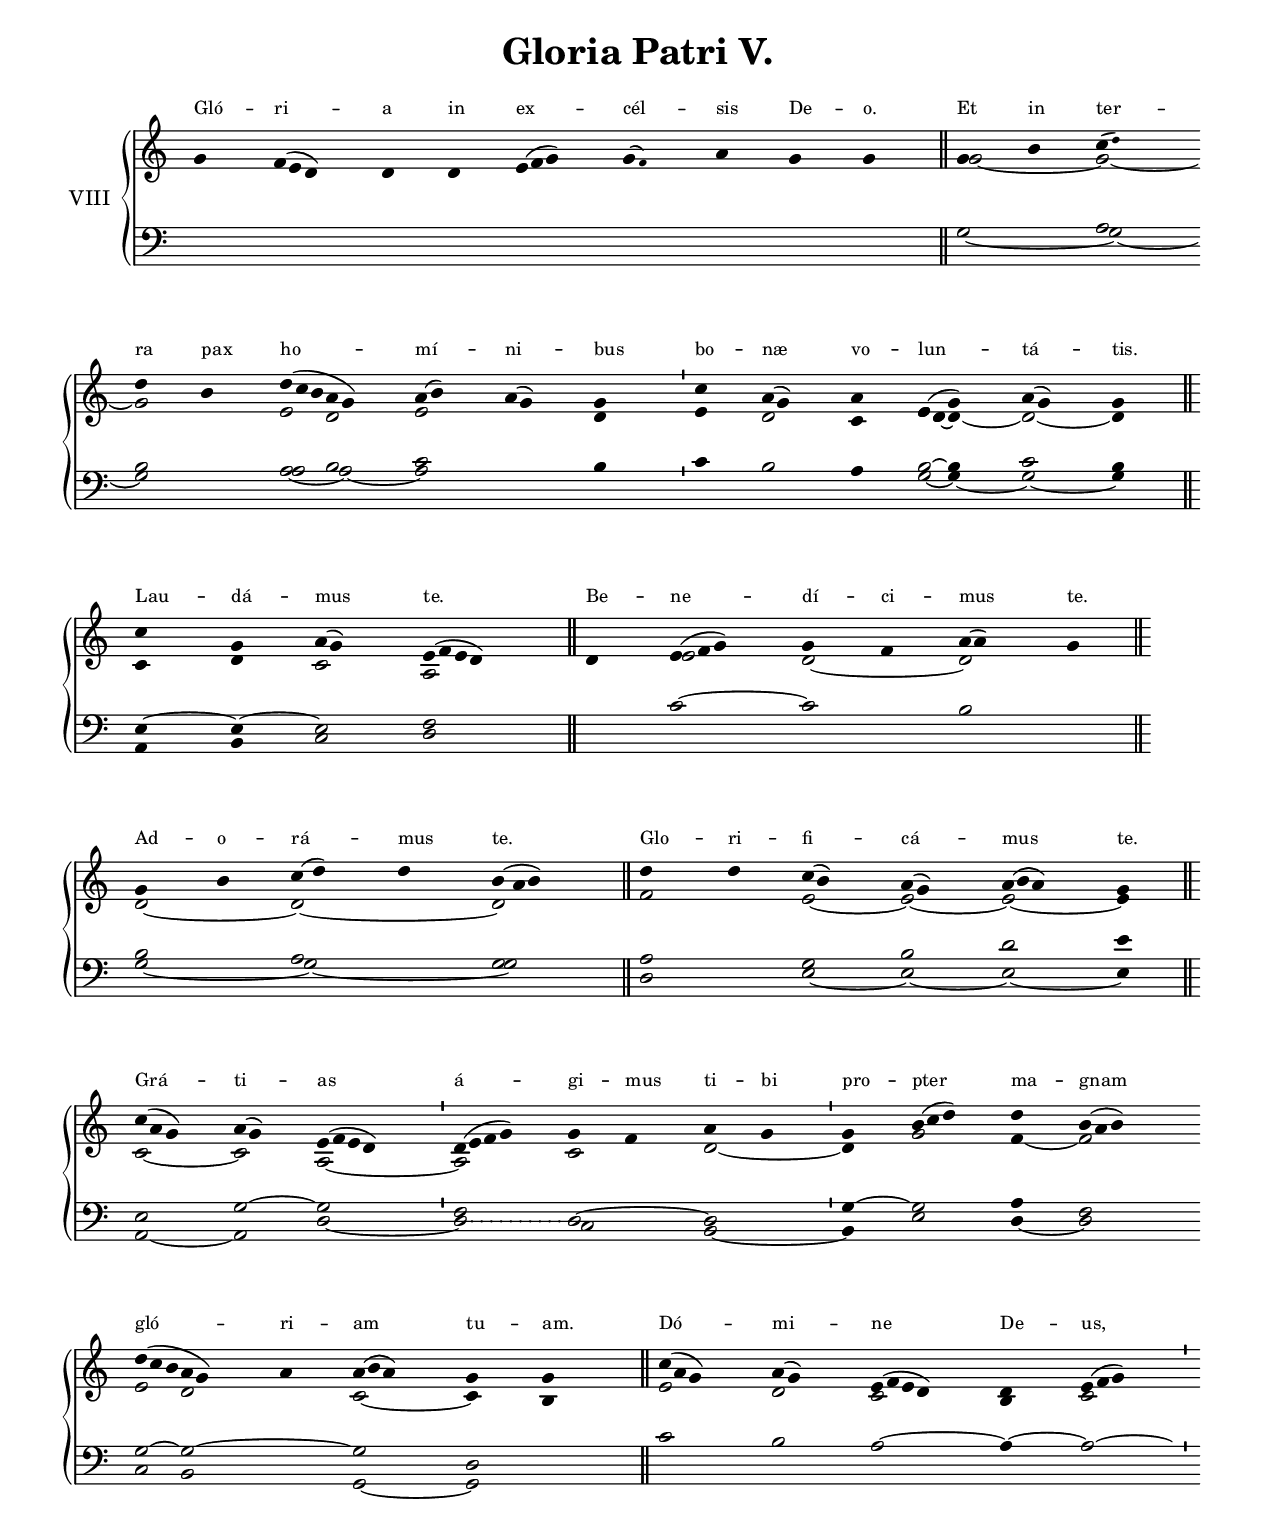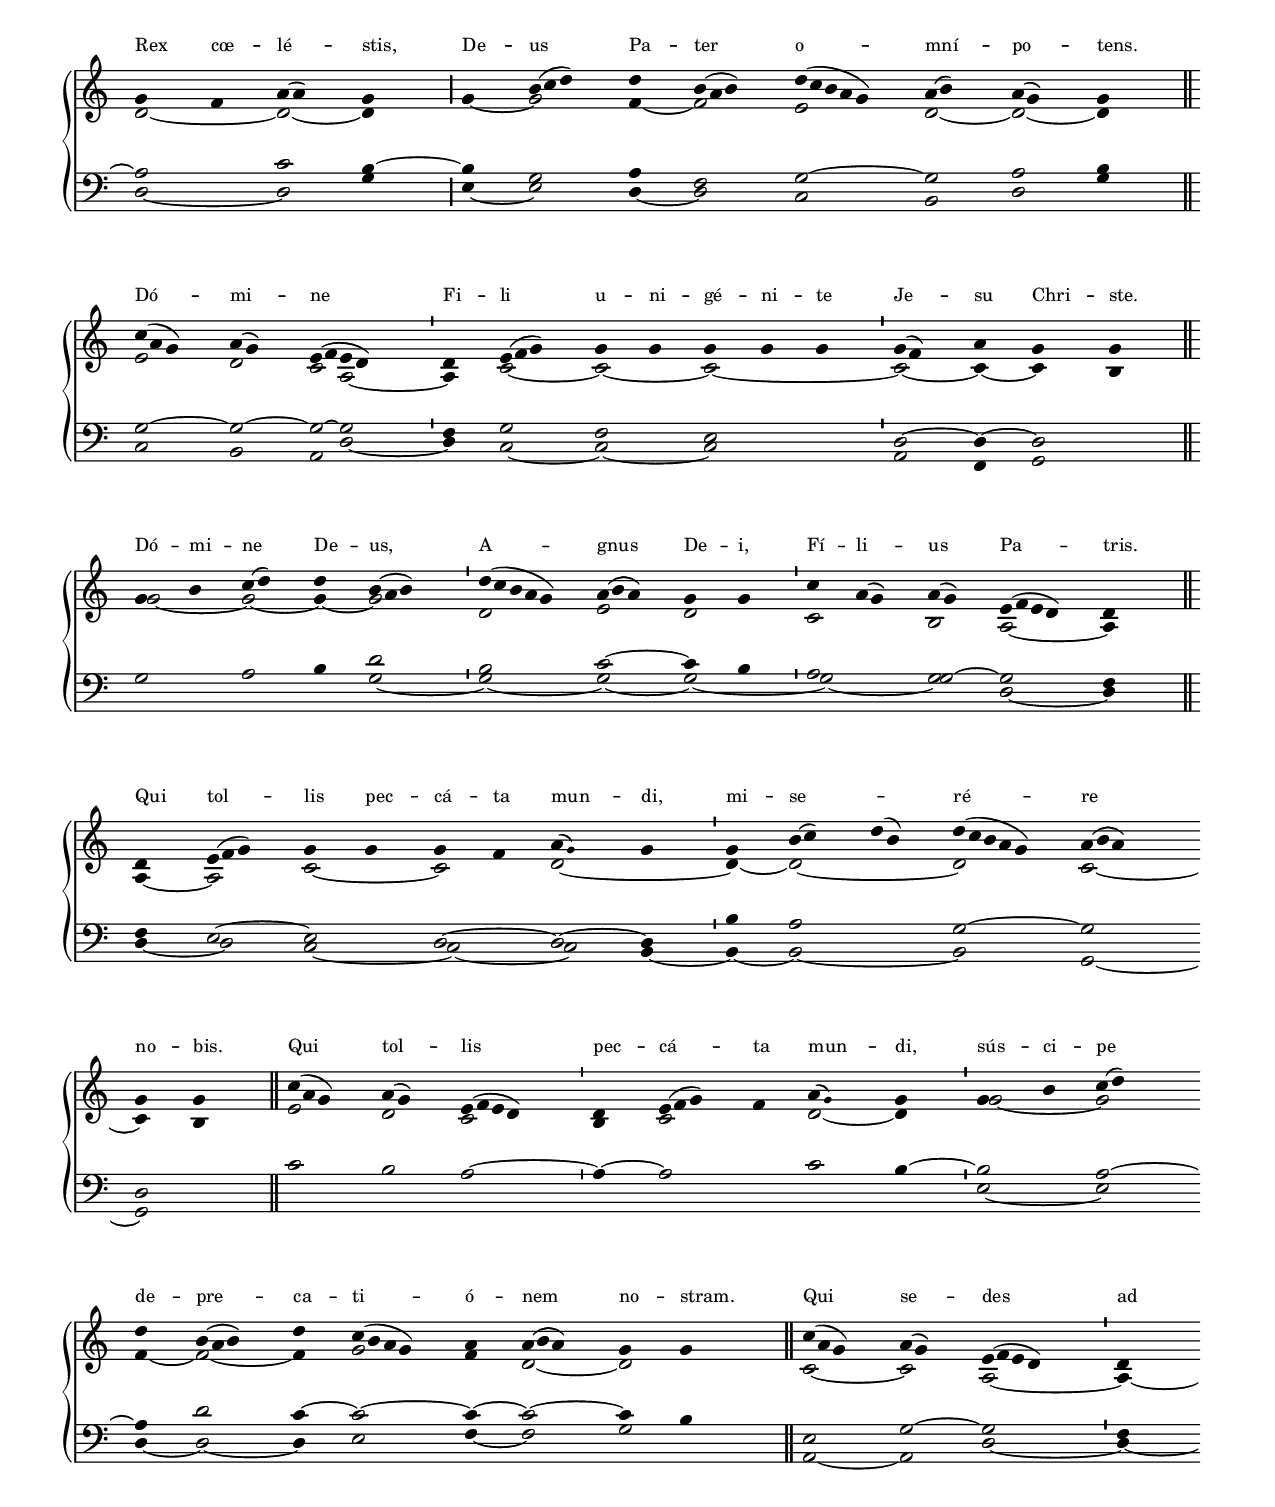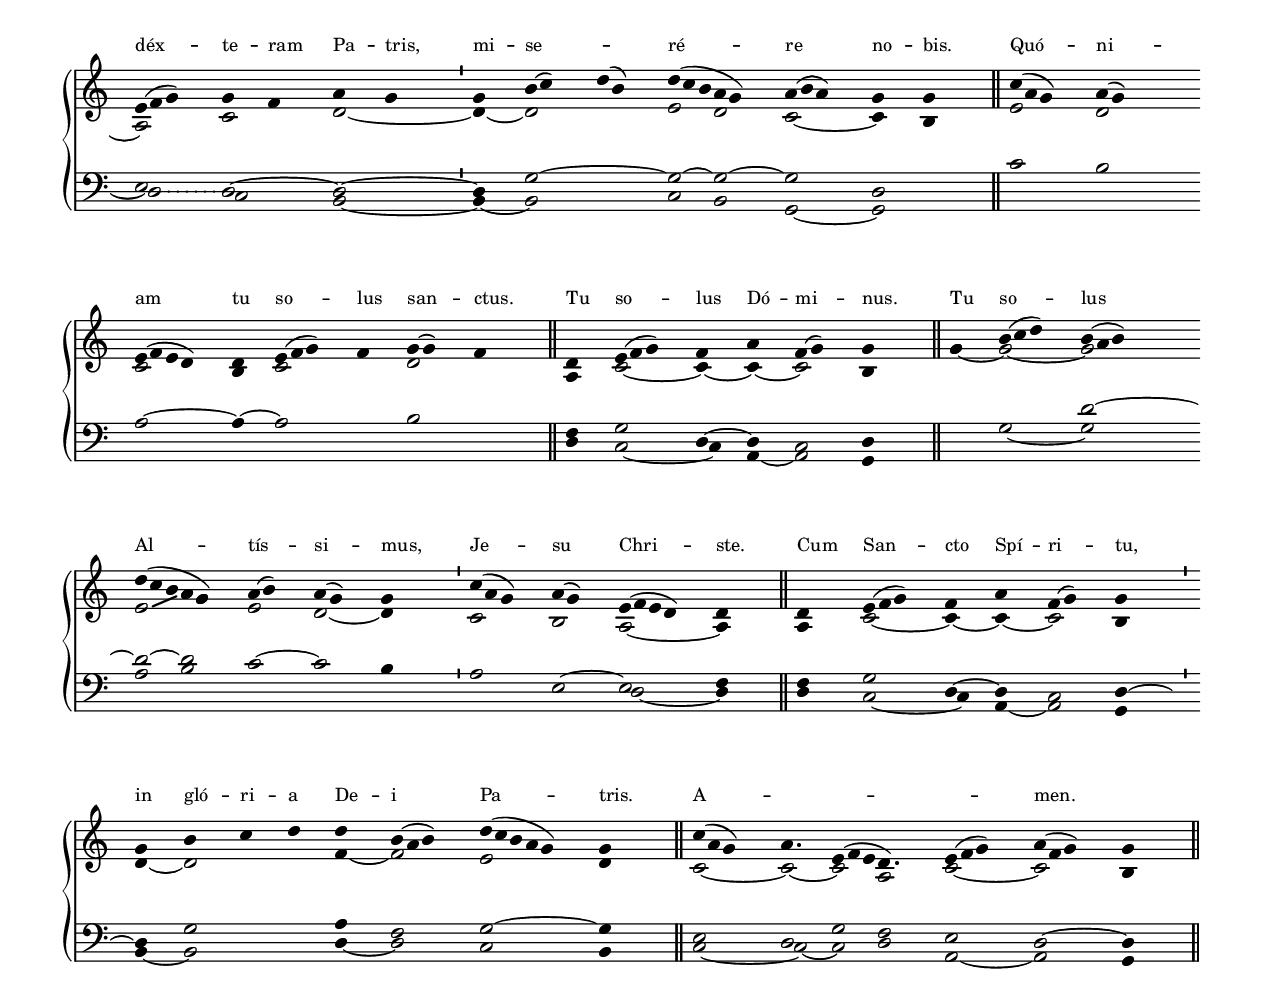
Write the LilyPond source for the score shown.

\version "2.18"
\include "gregorian.ly"
\include "noh2.ily"

%Page reference: page v.30
%(volume.page)

global = {
 \key g \mixolydian
 \cadenzaOn 
 \override Glissando #'thickness = #2.0
}

\header {
  title = \markup \center-column {"Gloria Patri V." \vspace #1 }
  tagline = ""
  composer = ""
}

\paper {
 #(include-special-characters)
  oddHeaderMarkup = \markup \fill-line {
    \line {}
    \center-column {
      \on-the-fly #first-page     " "
      \on-the-fly #not-first-page ""
    }
    \line { \on-the-fly #print-page-number-check-first \fromproperty #'page:page-number-string }
  }
  evenHeaderMarkup = \markup \fill-line {
    \line { \on-the-fly #print-page-number-check-first \fromproperty #'page:page-number-string }
    \center-column { "" }
    \line {}
  }
}

chantText = \lyricmode {
Gló -- ri -- a in ex -- cél -- sis De -- o. 
Et in ter -- ra pax ho -- mí -- ni -- bus bo -- næ vo -- lun -- tá -- tis. 
Lau -- dá -- mus te. 
Be -- ne -- dí -- ci -- mus te. 
Ad -- o -- rá -- mus te. 
Glo -- ri -- fi -- cá -- mus te. 
Grá -- ti -- as á -- gi -- mus ti -- bi pro -- pter ma -- gnam gló -- ri -- am tu -- am. 
Dó -- mi -- ne De -- us, Rex cœ -- lé -- stis, 
De -- us Pa -- ter o -- mní -- po -- tens. 
Dó -- mi -- ne Fi -- li u -- ni -- gé -- ni -- te Je -- su Chri -- ste. 
Dó -- mi -- ne De -- us, A -- gnus De -- i, Fí -- li -- us Pa -- tris. 
Qui tol -- lis pec -- cá -- ta mun -- di, mi -- se -- _ ré -- re no -- bis. 
Qui tol -- lis pec -- cá -- ta mun -- di, sús -- ci -- pe de -- pre -- ca -- ti -- ó -- nem no -- stram. 
Qui se -- des ad déx -- te -- ram Pa -- tris, mi -- se -- _ ré -- re no -- bis. 
Quó -- ni -- am tu so -- lus san -- ctus. 
Tu so -- lus Dó -- mi -- nus. 
Tu so -- lus Al -- tís -- si -- mus, Je -- su Chri -- ste. 
Cum San -- cto Spí -- ri -- tu, in gló -- ri -- a De -- i Pa -- tris. 
A -- _ _ _ men. }

chantMusic = {
\tieDown   g'4 f'4 ( e'4 d'4) d'4 d'4 e'4 ( f'4 g'4) g'4 ( \once \tweak #'font-size #-4 f' ) a'4 g'4 g'4 \finalis
 g'4 b'4 c''4 ( \once \tweak #'font-size #-4 d'' ) \forceBreak
 d''4 b'4 d''4 ( c''4 b'4 a'4 g'4) a'4 ( b'4) a'4 ( g'4) g'4 \divisioMinima
 c''4 a'4 ( g'4) a'4 e'4 ( d'4 g'4) a'4 ( g'4) g'4 \finalis
 \forceBreak
 c''4 g'4 a'4 ( g'4) e'4 ( f'4 e'4 d'4) \finalis
 d'4 e'4 ( f'4 g'4) g'4 f'4 a'4 ( a'4) g'4 \finalis
 \forceBreak
 g'4 b'4 c''4 ( d''4) d''4 b'4 ( a'4 b'4) \finalis
 d''4 d''4 c''4 ( b'4) a'4 ( g'4) a'4 ( b'4 a'4) g'4 \finalis
 \forceBreak
 c''4 ( a'4 g'4) a'4 ( g'4) e'4 ( f'4 e'4 d'4) \divisioMinima
 d'4 ( e'4 f'4 g'4) g'4 f'4 a'4 g'4 \divisioMinima
 g'4 b'4 ( c''4 d''4) d''4 b'4 ( a'4 b'4) \forceBreak
 d''4 ( c''4 b'4 a'4 g'4) a'4 a'4 ( b'4 a'4) g'4 g'4 \finalis
 c''4 ( a'4 g'4) a'4 ( g'4) e'4 ( f'4 e'4 d'4) d'4 e'4 ( f'4 g'4) \divisioMinima
 \forceBreak
 g'4 f'4 a'4 ( a'4) g'4 \divisioMaior
 g'4 b'4 ( c''4 d''4) d''4 b'4 ( a'4 b'4) d''4 ( c''4 b'4 a'4 g'4) a'4 ( b'4) a'4 ( g'4) g'4 \finalis
 \forceBreak
 c''4 ( a'4 g'4) a'4 ( g'4) e'4 ( f'4 e'4 d'4) \divisioMinima
 d'4 e'4 ( f'4 g'4) g'4 g'4 g'4 g'4 g'4 \divisioMinima
 g'4 ( f'4) a'4 g'4 g'4 \finalis
 \forceBreak
 g'4 b'4 c''4 ( d''4) d''4 b'4 ( a'4 b'4) \divisioMinima
 d''4 ( c''4 b'4 a'4 g'4) a'4 ( b'4 a'4) g'4 g'4 \divisioMinima
 c''4 a'4 ( g'4) a'4 ( g'4) e'4 ( f'4 e'4 d'4) d'4 \finalis
 \forceBreak
 d'4 e'4 ( f'4 g'4) g'4 g'4 g'4 f'4 a'4 ( \once \tweak #'font-size #-4 g' ) g'4 \divisioMinima
 g'4 b'4 ( c''4) d''4 ( b'4) d''4 ( c''4 b'4 a'4 g'4) a'4 ( b'4 a'4) \forceBreak
 g'4 g'4 \finalis
 c''4 ( a'4 g'4) a'4 ( g'4) e'4 ( f'4 e'4 d'4) \divisioMinima
 d'4 e'4 ( f'4 g'4) f'4 a'4 ( \once \tweak #'font-size #-4 g' ) g'4 \divisioMinima
 g'4 b'4 c''4 ( d''4) \forceBreak
 d''4 b'4 ( a'4 b'4) d''4 c''4 ( b'4 a'4 g'4) a'4 a'4 ( b'4 a'4) g'4 g'4 \finalis
 c''4 ( a'4 g'4) a'4 ( g'4) e'4 ( f'4 e'4 d'4) \divisioMinima
 d'4 \forceBreak
 e'4 ( f'4 g'4) g'4 f'4 a'4 g'4 \divisioMinima
 g'4 b'4 ( c''4) d''4 ( b'4) d''4 ( c''4 b'4 a'4 g'4) a'4 ( b'4 a'4) g'4 g'4 \finalis
 c''4 ( a'4 g'4) a'4 ( g'4) \forceBreak
 e'4 ( f'4 e'4 d'4) d'4 e'4 ( f'4 g'4) f'4 g'4 ( g'4) f'4 \finalis
 d'4 e'4 ( f'4 g'4) f'4 a'4 f'4 ( g'4) g'4 \finalis
 g'4 b'4 ( c''4 d''4) b'4 ( a'4 b'4) \forceBreak
 d''4 ( c''4 b'4 a'4 g'4) a'4 ( b'4) a'4 ( g'4) g'4 \divisioMinima
 c''4 ( a'4 g'4) a'4 ( g'4) e'4 ( f'4 e'4 d'4) d'4 \finalis
 d'4 e'4 ( f'4 g'4) f'4 a'4 f'4 ( g'4) g'4 \divisioMinima
 \forceBreak
 g'4 b'4 c''4 d''4 d''4 b'4 ( a'4 b'4) d''4 ( c''4 b'4 a'4 g'4) g'4 \finalis
 c''4 ( a'4 g'4) a'4. e'4 ( f'4 e'4 d'4.) e'4 ( f'4 g'4) a'4 ( f'4 g'4) g'4 \finalis

}

altoMusic = {
r2*14/2 \finalis
g'2 ~ g'2 ~ g'2 e'2*3/2 d'2 e'2*4/2 d'4 \divisioMinima
e'4 d'2 c'4 e'4 d'4 ~ d'4 ~ d'2 ~ d'4 \finalis
c'4 d'4 c'2 a2*4/2 \finalis
r4 e'2*3/2 d'2 ~ d'2*3/2 \finalis
d'2 ~ d'2*3/2 ~ d'2*3/2 \finalis
f'2 e'2 ~ e'2 ~ e'2*3/2 ~ e'4 \finalis
c'2*3/2 ~ c'2 a2*4/2 ~ \divisioMinima
a2*4/2 c'2 d'2 ~ \divisioMinima
d'4 g'2*3/2 f'4 ~ f'2*3/2 e'2*3/2 d'2*3/2 c'2*3/2 ~ c'4 b4 \finalis
e'2*3/2 d'2 c'2*4/2 b4 c'2*3/2 \divisioMinima
d'2 ~ d'2 ~ d'4 \divisioMaior
g'4 ~ g'2*3/2 f'4 ~ f'2*3/2 e'2*5/2 d'2 ~ d'2 ~ d'4 \finalis
e'2*3/2 d'2 c'2 a2 ~ \divisioMinima
a4 c'2*3/2 ~ c'2 ~ c'2*3/2 ~ \divisioMinima
c'2 ~ c'4 ~ c'4 b4 \finalis
g'2 ~ g'2 ~ g'4 ~ g'2*3/2 \divisioMinima
d'2*5/2 e'2*3/2 d'2 \divisioMinima
c'2*3/2 b2 a2*4/2 ~ a4 \finalis
a4 ~ a2*3/2 c'2 ~ c'2 d'2*3/2 ~ \divisioMinima
d'4 ~ d'2*4/2 ~ d'2*5/2 c'2*3/2 ~ c'4 b4 \finalis
e'2*3/2 d'2 c'2*4/2 \divisioMinima
b4 c'2*4/2 d'2 ~ d'4 \divisioMinima
g'2 ~ g'2 f'4 ~ f'2*3/2 ~ f'4 g'2*4/2 f'4 d'2*3/2 ~ d'2 \finalis
c'2*3/2 ~ c'2 a2*4/2 ~ \divisioMinima
a4 ~ a2*3/2 c'2 d'2 ~ \divisioMinima
d'4 ~ d'2*4/2 e'2*3/2 d'2 c'2*3/2 ~ c'4 b4 \finalis
e'2*3/2 d'2 c'2*4/2 b4 c'2*4/2 d'2*3/2 \finalis
a4 c'2*3/2 ~ c'4 ~ c'4 ~ c'2 b4 \finalis
g'4 ~ g'2*3/2 ~ g'2*3/2 e'2*3/2 -\tweak Glissando.Y-offset #-0.8 \glissando a'4 g'4 e'2 d'2 ~ d'4 \divisioMinima
c'2*3/2 b2 a2*4/2 ~ a4 \finalis
a4 c'2*3/2 ~ c'4 ~ c'4 ~ c'2 b4 \divisioMinima
d'4 ~ d'2*3/2 f'4 ~ f'2*3/2 e'2*5/2 d'4 \finalis
c'2*3/2 ~ c'2*3/4 ~ c'2*3/2 a2*3/4 c'2*3/2 ~ c'2*3/2 b4 \finalis
}

tenorMusic = {
r2*14/2 \finalis
r2 a2 b2 \shiftRight a2*3/2 b2 c'2*4/2 b4 \divisioMinima
c'4 b2 a4 b2 ~ b4 c'2 b4 \finalis
e4 ~ e4 ~ e2 f2*4/2 \finalis
r4 c'2*3/2 ~ c'2 b2*3/2 \finalis
b2 a2*3/2 g2*3/2 \finalis
a2 g2 b2 d'2*3/2 e'4 \finalis
e2*3/2 g2 ~ g2*4/2 \divisioMinima
f2*4/2 d2 ~ d2 \divisioMinima
g4 ~ g2*3/2 a4 f2*3/2 g2*3/2 ~ g2*3/2 ~ g2*3/2 d2 \finalis
c'2*3/2 b2 a2*4/2 ~ a4 ~ a2*3/2 ~ \divisioMinima
a2 c'2 b4 ~ \divisioMaior
b4 g2*3/2 a4 f2*3/2 g2*5/2 ~ g2 a2 b4 \finalis
g2*3/2 ~ g2 ~ g2 ~ g2 \divisioMinima
f4 g2*3/2 f2 e2*3/2 \divisioMinima
d2 ~ d4 ~ d2 \finalis
g2 a2 b4 d'2*3/2 \divisioMinima
b2*5/2 c'2*3/2 ~ c'4 b4 \divisioMinima
a2*3/2 \shiftRight g2 ~ g2*4/2 f4 \finalis
f4 e2*3/2 ~ e2 d2 ~ d2 ~ d4 \divisioMinima
b4 a2*4/2 g2*5/2 ~ g2*3/2 d2 \finalis
c'2*3/2 b2 a2*4/2 ~ \divisioMinima
a4 ~ a2*4/2 c'2 b4 ~ \divisioMinima
b2 a2 ~ a4 d'2*3/2 c'4 ~ c'2*4/2 ~ c'4 ~ c'2*3/2 ~ c'4 b4 \finalis
e2*3/2 g2 ~ g2*4/2 \divisioMinima
f4 e2*3/2 d2 ~ d2 ~ \divisioMinima
d4 g2*4/2 ~ g2*3/2 ~ g2 ~ g2*3/2 d2 \finalis
c'2*3/2 b2 a2*4/2 ~ a4 ~ a2*4/2 b2*3/2 \finalis
f4 g2*3/2 d4 ~ d4 c2 d4 \finalis
r2*4/2 d'2*3/2 ~ d'2*3/2 ~ d'2 c'2 ~ c'2 b4 \divisioMinima
a2*3/2 e2 ~ e2*4/2 f4 \finalis
f4 g2*3/2 d4 ~ d4 c2 d4 ~ \divisioMinima
d4 g2*3/2 a4 f2*3/2 g2*5/2 ~ g4 \finalis
e2*3/2 d2*3/4 g2*3/2 f2*3/4 e2*3/2 d2*3/2 ~ d4 \finalis
}

bassMusic = {
r2*14/2 \finalis
g2 ~ g2 ~ g2 a2*3/2 ~ a2 ~ a2*4/2 r4 \divisioMinima
r2*4/2 g2 ~ g4 ~ g2 ~ g4 \finalis
a,4 b,4 c2 d2*4/2 \finalis
r4 r2*8/2 \finalis
g2 ~ g2*3/2 ~ \shiftRight g2*3/2 \finalis
d2 e2 ~ e2 ~ e2*3/2 ~ e4 \finalis
a,2*3/2 ~ a,2 d2*4/2 ~ \divisioMinima
d2*4/2 c2 b,2 ~ \divisioMinima
b,4 e2*3/2 d4 ~ d2*3/2 c2*3/2 b,2*3/2 g,2*3/2 ~ g,2 \finalis
r2*13/2 \divisioMinima
d2 ~ d2 g4 \divisioMaior
e4 ~ e2*3/2 d4 ~ d2*3/2 c2*5/2 b,2 d2 g4 \finalis
c2*3/2 b,2 a,2 d2 ~ \divisioMinima
d4 c2*3/2 ~ c2 ~ c2*3/2 \divisioMinima
a,2 f,4 g,2 \finalis
r2*5/2 g2*3/2 ~ \divisioMinima
g2*5/2 ~ g2*3/2 ~ g2 ~ \divisioMinima
g2*3/2 ~ g2 d2*4/2 ~ d4 \finalis
d4 ~ d2*3/2 c2 ~ c2 ~ c2 b,4 ~ \divisioMinima
b,4 ~ b,2*4/2 ~ b,2*5/2 g,2*3/2 ~ g,2 \finalis
r2*9/2 \divisioMinima
r2*8/2 \divisioMinima
e2 ~ e2 d4 ~ d2*3/2 ~ d4 e2*4/2 f4 ~ f2*3/2 g2 \finalis
a,2*3/2 ~ a,2 d2*4/2 ~ \divisioMinima
d4 ~ d2*3/2 c2 b,2 ~ \divisioMinima
b,4 ~ b,2*4/2 c2*3/2 b,2 g,2*3/2 ~ g,2 \finalis
r2*17/2 \finalis
d4 c2*3/2 ~ c4 a,4 ~ a,2 g,4 \finalis
r4 g2*3/2 ~ g2*3/2 a2*3/2 b2 r2*5/2 \divisioMinima
r2*5/2 d2*4/2 ~ d4 \finalis
d4 c2*3/2 ~ c4 a,4 ~ a,2 g,4 \divisioMinima
b,4 ~ b,2*3/2 d4 ~ d2*3/2 c2*5/2 b,4 \finalis
c2*3/2 ~ c2*3/4 ~ c2*3/2 d2*3/4 a,2*3/2 ~ a,2*3/2 g,4 \finalis
}

voiceLines = {
\voiceLineStyle


s2*84/2
\allowVoiceLineBreak
\voiceLine "down" "down" d2*4/2 d2*1/2


s2*181/2
\allowVoiceLineBreak
\voiceLine "down" "down" d2*3/2 d2*1/2


}

\score{
  <<
    \new Lyrics
    \new GrandStaff <<
      \set GrandStaff.autoBeaming = ##f
      \set GrandStaff.instrumentName = \markup \center-column {
        "VIII"
      }
      \new Staff = up <<
        \new Voice = "chant" {
          \voiceOne \global \chantMusic
        }
        \new Voice {
          \voiceTwo \global \altoMusic
        }
      >>

      \new Staff = down <<
        \clef bass
        \new Voice {
          \voiceOne \global \tenorMusic
        }
        \new Voice {
          \voiceTwo \global \bassMusic
        }
	\new Voice {
        \voiceThree \global \voiceLines
        }
      >>
    >>
    \context Lyrics {
      \lyricsto chant {
      \chantText
    }
    }
  >>
}
